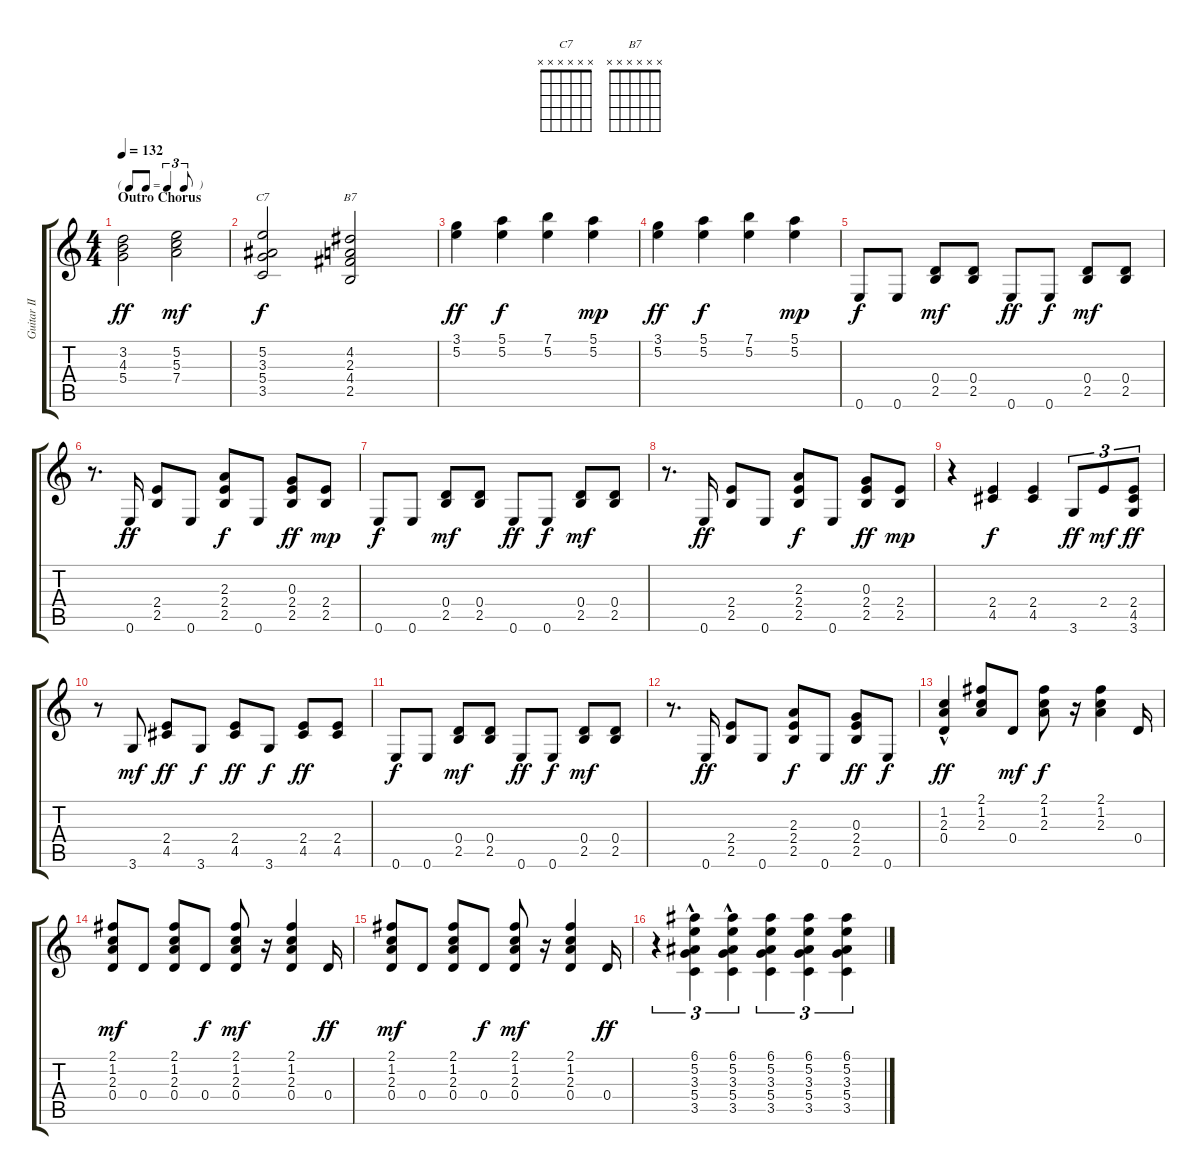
\track ("Guitar II" "Guitar II") {instrument acousticguitarsteel}
\staff {score tabs}
\tuning (E4 B3 G3 D3 A2 E2) {hide}
\chord ("C7" x x x x x x) {firstfret 0}
\chord ("B7" x x x x x x) {firstfret 0}
\ts (4 4)
\tf triplet8th
\section ("" "Outro Chorus")
\tempo 132
\clef g2
\ks c
(3.2 4.3 5.4).2{dy ff} (5.2 5.3 7.4).2{dy mf} |
(5.2 3.3 5.4 3.5).2{ch "C7" dy f} (4.2 2.3 4.4 2.5).2{ch "B7"} |
(3.1 5.2).4{dy ff} (5.1 5.2).4{dy f} (7.1 5.2).4 (5.1 5.2).4{dy mp} |
(3.1 5.2).4{dy ff} (5.1 5.2).4{dy f} (7.1 5.2).4 (5.1 5.2).4{dy mp} |
0.6.8{dy f} 0.6.8 (0.4 2.5).8{dy mf} (0.4 2.5).8 0.6.8{dy ff} 0.6.8{dy f} (0.4 2.5).8{dy mf} (0.4 2.5).8 |
r.8{d} 0.6.16{dy ff} (2.4 2.5).8 0.6.8 (2.3 2.4 2.5).8{dy f} 0.6.8 (0.3 2.4 2.5).8{dy ff} (2.4 2.5).8{dy mp} |
0.6.8{dy f} 0.6.8 (0.4 2.5).8{dy mf} (0.4 2.5).8 0.6.8{dy ff} 0.6.8{dy f} (0.4 2.5).8{dy mf} (0.4 2.5).8 |
r.8{d} 0.6.16{dy ff} (2.4 2.5).8 0.6.8 (2.3 2.4 2.5).8{dy f} 0.6.8 (0.3 2.4 2.5).8{dy ff} (2.4 2.5).8{dy mp} |
r.4 (2.4 4.5).4{dy f} (2.4 4.5).4 3.6.8{tu (3 2) dy ff} 2.4.8{tu (3 2) dy mf} (2.4 4.5 3.6).8{tu (3 2) dy ff} |
r.8 3.6.8{dy mf} (2.4 4.5).8{dy ff} 3.6.8{dy f} (2.4 4.5).8{dy ff} 3.6.8{dy f} (2.4 4.5).8{dy ff} (2.4 4.5).8 |
0.6.8{dy f} 0.6.8 (0.4 2.5).8{dy mf} (0.4 2.5).8 0.6.8{dy ff} 0.6.8{dy f} (0.4 2.5).8{dy mf} (0.4 2.5).8 |
r.8{d} 0.6.16{dy ff} (2.4 2.5).8 0.6.8 (2.3 2.4 2.5).8{dy f} 0.6.8 (0.3 2.4 2.5).8{dy ff} 0.6.8{dy f} |
(1.2{hac} 2.3{hac} 0.4).4{dy ff} (2.1 1.2 2.3).8 0.4.8{dy mf} (2.1 1.2 2.3).8{dy f} r.16 (2.1 1.2 2.3).4 0.4.16 |
(2.1 1.2 2.3 0.4).8{dy mf} 0.4.8 (2.1 1.2 2.3 0.4).8 0.4.8{dy f} (2.1 1.2 2.3 0.4).8{dy mf} r.16 (2.1 1.2 2.3 0.4).4 0.4.16{dy ff} |
(2.1 1.2 2.3 0.4).8{dy mf} 0.4.8 (2.1 1.2 2.3 0.4).8 0.4.8{dy f} (2.1 1.2 2.3 0.4).8{dy mf} r.16 (2.1 1.2 2.3 0.4).4 0.4.16{dy ff} |
r.4{tu (3 2)} (6.1 5.2{hac} 3.3{hac} 5.4 3.5).4{tu (3 2)} (6.1 5.2{hac} 3.3{hac} 5.4 3.5).4{tu (3 2)} (6.1 5.2 3.3 5.4 3.5).4{tu (3 2)} (6.1 5.2 3.3 5.4 3.5).4{tu (3 2)} (6.1 5.2 3.3 5.4 3.5).4{tu (3 2)}
